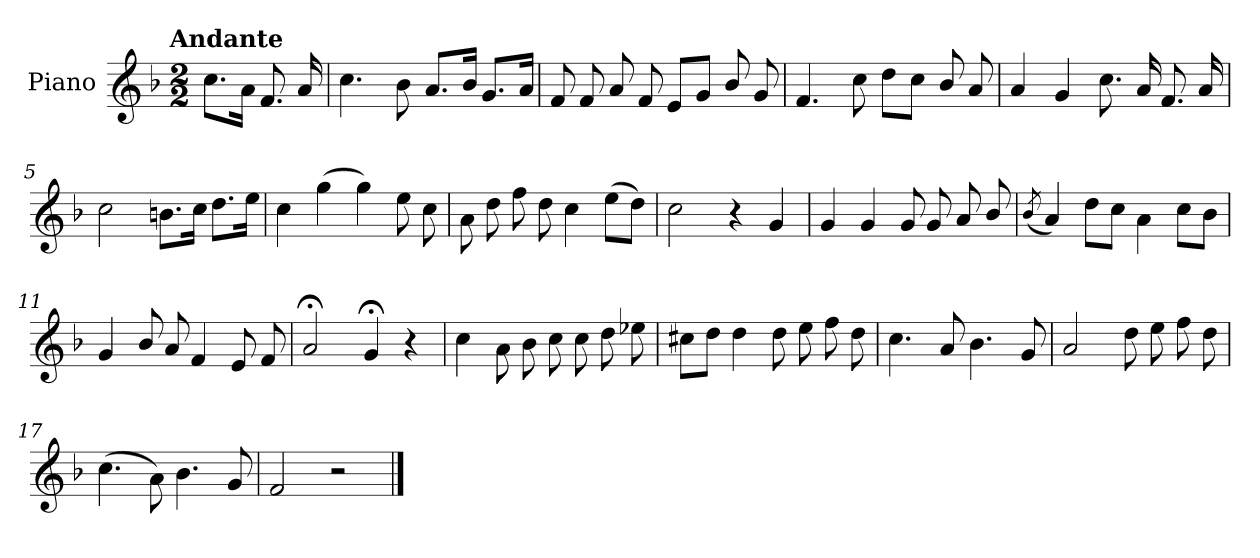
**kern
*part1
*staff1
*I"Piano
*I'Pno.
*clefG2
*k[b-]
!!LO:TX:omd:t=Andante
*M2/2
*MM92
=
8.cc\L
16a\Jk
8.f/
16a/
=1
4.cc\
8b-\
8.a/L
16b-/Jk
8.g/L
16a/Jk
=2
8f/
8f/
8a/
8f/
8e/L
8g/J
8b-/
8g/
=3
4.f/
8cc\
8dd\L
8cc\J
8b-/
8a/
!!LO:LB:g=z
=4
4a/
4g/
8.cc\
16a/
8.f/
16a/
=5
2cc\
8.bn\L
16cc\Jk
8.dd\L
16ee\Jk
=6
4cc\
(>4gg\
4gg\)
8ee\
8cc\
=7
8a\
8dd\
8ff\
8dd\
4cc\
(>8ee\L
8dd\J)
=8
2cc\
4r
4g/
!!LO:LB:g=z
=9
4g/
4g/
8g/
8g/
8a/
8b-/
=10
(<8qb-/
4a/)
8dd\L
8cc\J
4a\
8cc\L
8b-\J
=11
4g/
8b-/
8a/
4f/
8e/
8f/
=12
2a;</
4g;</
4r
=13
4cc\
8a\
8b-\
8cc\
8cc\
8dd\
8ee-X\
!!LO:LB:g=z
=14
8cc#X\L
8dd\J
4dd\
8dd\
8ee\
8ff\
8dd\
=15
4.cc\
8a/
4.b-\
8g/
=16
2a/
8dd\
8ee\
8ff\
8dd\
=17
(>4.cc\
8a\)
4.b-\
8g/
=18
2f/
2r
==
*-
